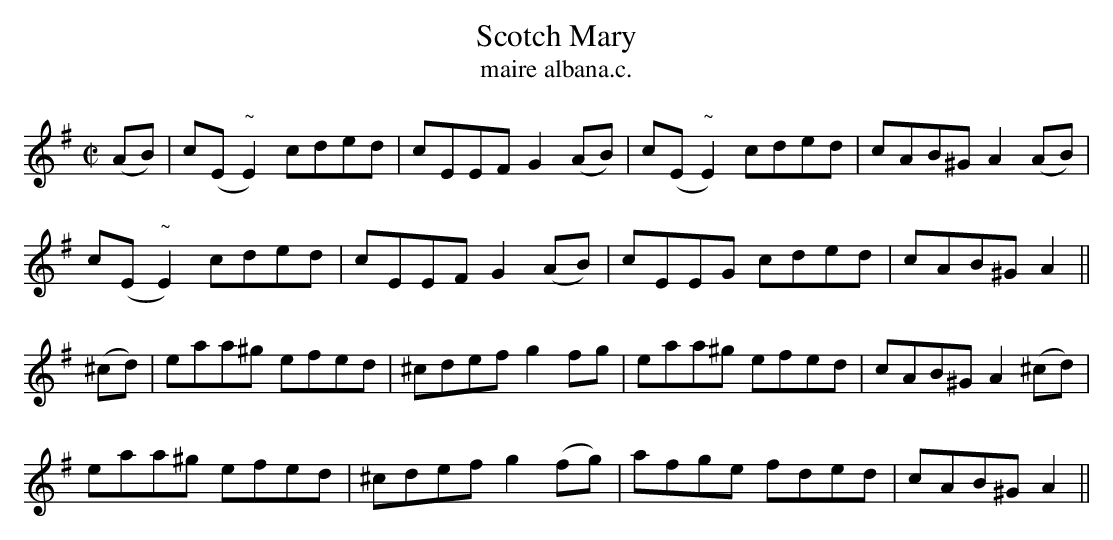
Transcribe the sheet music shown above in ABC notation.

X:1
T: Scotch Mary
T: maire albana.c.
M: C|
L: 1/8
K: Ador
(AB)|c(E"~"E2) cded|cEEF G2(AB)|c(E"~"E2) cded|cAB^G A2 (AB)|
c(E"~"E2) cded|cEEF G2(AB)|cEEG cded|cAB^G A2||
(^cd)|eaa^g efed|^cdef g2 fg|eaa^g efed|cAB^G A2 (^cd)|
eaa^g efed|^cdef g2 (fg)|afge fded|cAB^G A2||
